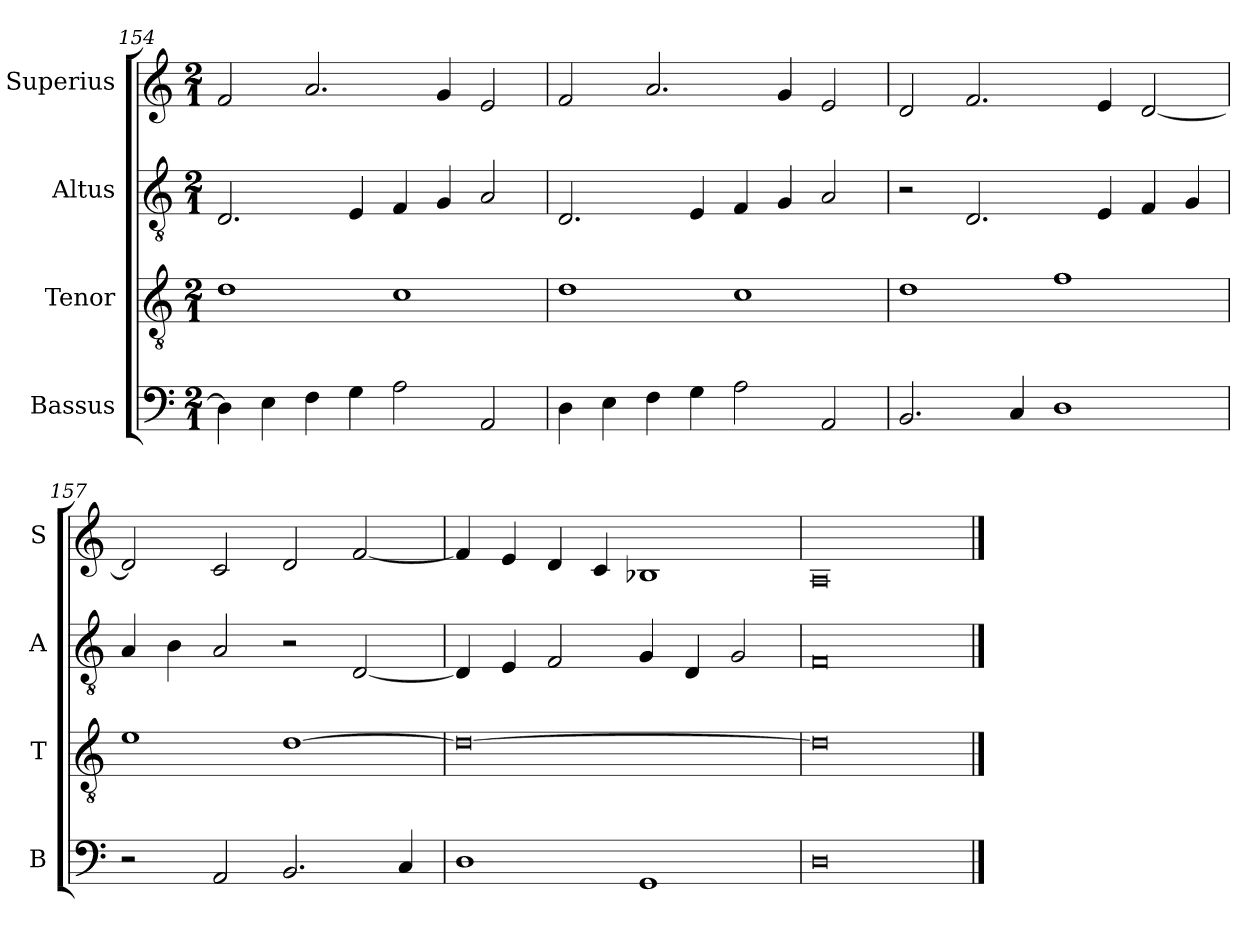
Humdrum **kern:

**kern	**kern	**kern	**kern
*part4	*part3	*part2	*part1
*staff4	*staff3	*staff2	*staff1
*I"Bassus	*I"Tenor	*I"Altus	*I"Superius
*I'B	*I'T	*I'A	*I'S
*clefF4	*clefGv2	*clefGv2	*clefG2
*k[]	*k[]	*k[]	*k[]
*M2/1	*M2/1	*M2/1	*M2/1
=154	=154	=154	=154
4D\]	1d	2.D/	2f/
4E\	.	.	.
4F\	.	.	2.a/
4G\	.	4E/	.
2A\	1c	4F/	.
.	.	4G/	4g/
2AA/	.	2A/	2e/
=155	=155	=155	=155
4D\	1d	2.D/	2f/
4E\	.	.	.
4F\	.	.	2.a/
4G\	.	4E/	.
2A\	1c	4F/	.
.	.	4G/	4g/
2AA/	.	2A/	2e/
=156	=156	=156	=156
2.BB/	1d	2r	2d/
.	.	2.D/	2.f/
4C/	.	.	.
1D	1f	.	.
.	.	4E/	4e/
.	.	4F/	[2d/
.	.	4G/	.
=157	=157	=157	=157
2r	1e	4A/	2d/]
.	.	4B\	.
2AA/	.	2A/	2c/
2.BB/	[1d	2r	2d/
.	.	[2D/	[2f/
4C/	.	.	.
=158	=158	=158	=158
1D	0d_	4D/]	4f/]
.	.	4E/	4e/
.	.	2F/	4d/
.	.	.	4c/
1GG	.	4G/	1B-X
.	.	4D/	.
.	.	2G/	.
=159	=159	=159	=159
0D	0d]	0F	0A
==	==	==	==
*-	*-	*-	*-
